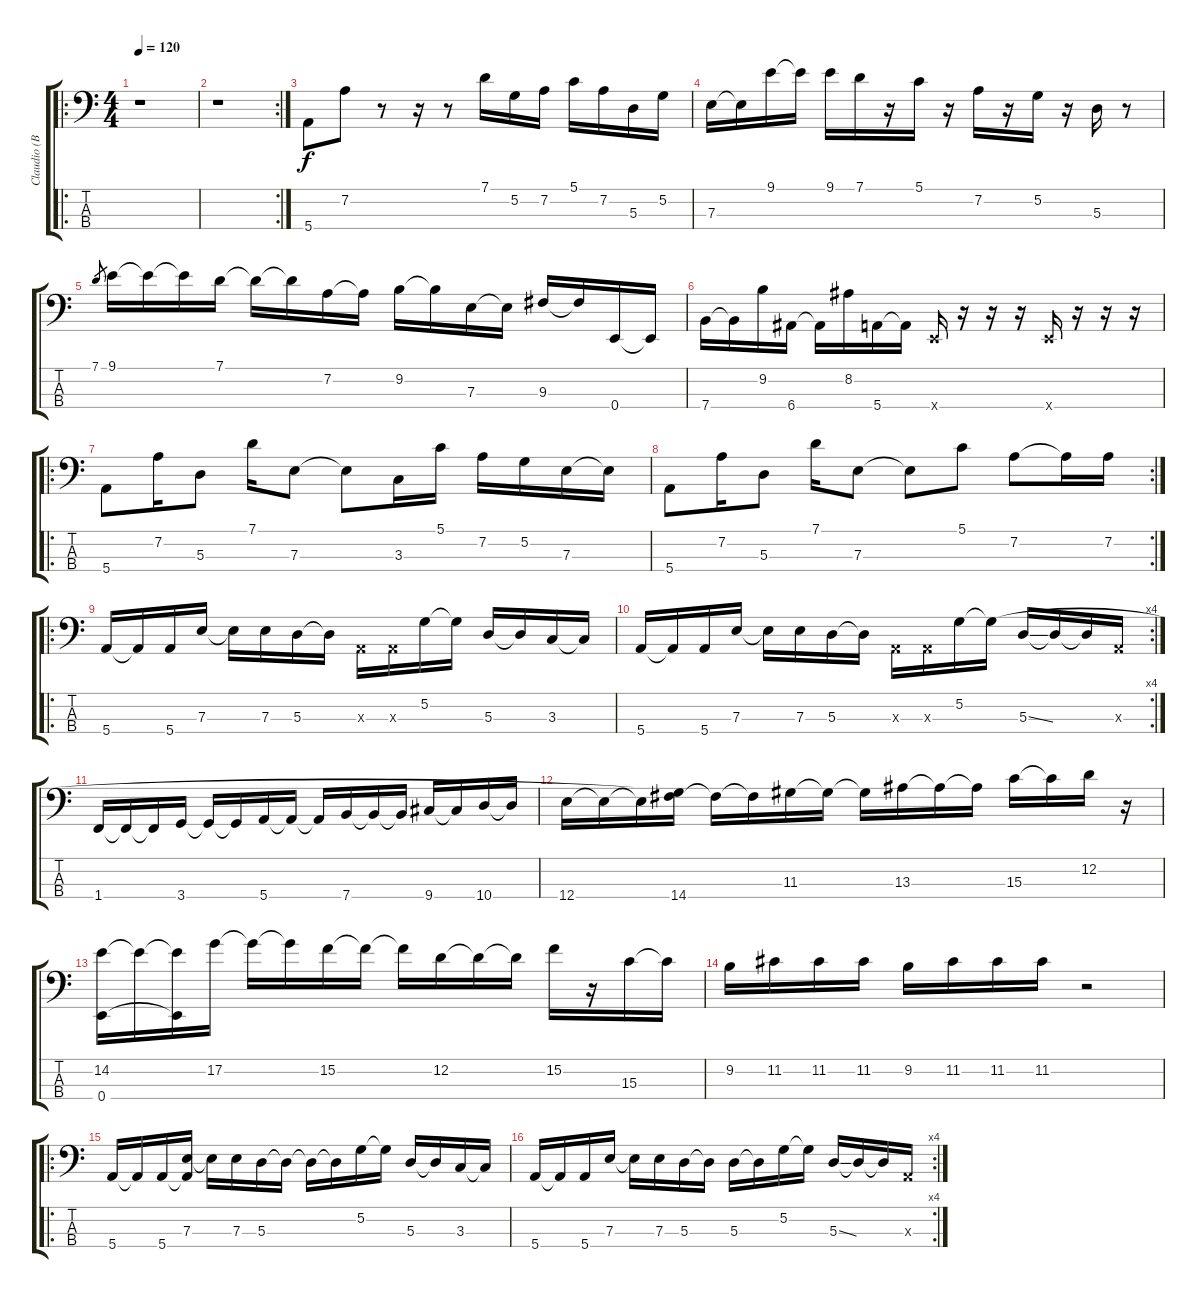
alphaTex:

\track ("Claudio (Bajo)" "Claudio (B") {instrument electricbassfinger}
\staff {score tabs}
\tuning (G2 D2 A1 E1) {hide}
\ro
\ts (4 4)
\tempo 120
\clef f4
\ks c
r.1{dy f instrument electricbassfinger} |
\rc 2
r.1 |
5.4.8{instrument slapbass1} 7.2.8 r.8{instrument electricbassfinger} r.16 r.8 7.1.16 5.2.16 7.2.16 5.1.16 7.2.16 5.3.16 5.2.16 |
7.3.16{instrument slapbass1} 7.3{t}.16 9.1.16 9.1{t}.16 9.1.16{instrument electricbassfinger} 7.1.16 r.16 5.1.16 r.16 7.2.16 r.16 5.2.16 r.16 5.3.16 r.8 |
7.1.8{gr} 9.1.16 9.1{t}.16 9.1{t}.16 7.1.16 7.1{t}.16 7.1{t}.16 7.2.16 7.2{t}.16 9.2.16 9.2{t}.16 7.3.16 7.3{t}.16 9.3.16 9.3{t}.16 0.4.16 0.4{t}.16 |
7.4.16 7.4{t}.16 9.2.16 6.4.16 6.4{t}.16 8.2.16 5.4.16 5.4{t}.16 0.4{x}.16 r.16 r.16 r.16 0.4{x}.16 r.16 r.16 r.16 |
\ro
5.4.8{instrument slapbass1} 7.2.16 5.3.8 7.1.16 7.3.8 7.3{t}.8 3.3.16 5.1.16 7.2.16{instrument electricbassfinger} 5.2.16 7.3.16 7.3{t}.16 |
\rc 2
5.4.8{instrument slapbass1} 7.2.16 5.3.8 7.1.16 7.3.8 7.3{t}.8 5.1.8{instrument electricbassfinger} 7.2.8 7.2{t}.16 7.2.16 |
\ro
5.4.16{volume 16 instrument electricbassfinger} 5.4{t}.16 5.4.16 7.3.16 7.3{t}.16 7.3.16 5.3.16 5.3{t}.16 0.3{x}.16 0.3{x}.16 5.2.16 5.2{t}.16 5.3.16 5.3{t}.16 3.3.16 3.3{t}.16 |
\rc 4
5.4.16 5.4{t}.16 5.4.16 7.3.16 7.3{t}.16 7.3.16 5.3.16 5.3{t}.16 0.3{x}.16 0.3{x}.16 5.2.16 5.2{t}.16 5.3{ss}.16{instrument slapbass1} 5.3{t}.16 5.3{t}.16 0.3{x}.16 |
1.4.16{volume 16 instrument slapbass1} 1.4{t}.16 1.4{t}.16 3.4.16 3.4{t}.16 3.4{t}.16 5.4.16 5.4{t}.16 5.4{t}.16 7.4.16 7.4{t}.16 7.4{t}.16 9.4.16 9.4{t}.16 10.4.16 10.4{t}.16 |
12.4.16{volume 16} 12.4{t}.16 12.4{t}.16 (5.2{t} 14.4).16 14.4{t}.16 14.4{t}.16 11.3.16 11.3{t}.16 11.3{t}.16 13.3.16 13.3{t}.16 13.3{t}.16 15.3.16 15.3{t}.16 12.2.16 r.16 |
(14.2 0.4).16 14.2{t}.16 (14.2{t} 0.4{t}).16 17.2.16 17.2{t}.16 17.2{t}.16 15.2.16 15.2{t}.16 15.2{t}.16 12.2.16 12.2{t}.16 12.2{t}.16 15.2.16 r.16 15.3.16 15.3{t}.16 |
9.2.16{instrument electricbassfinger} 11.2.16 11.2.16 11.2.16 9.2.16 11.2.16 11.2.16{instrument electricbassfinger} 11.2.16 r.2 |
\ro
5.4.16{volume 16} 5.4{t}.16 5.4.16 (7.3 5.4{t}).16 7.3{t}.16 7.3.16 5.3.16 5.3{t}.16 5.3{t}.16 5.3{t}.16 5.2.16 5.2{t}.16 5.3.16 5.3{t}.16 3.3.16 3.3{t}.16 |
\rc 4
5.4.16 5.4{t}.16 5.4.16 7.3.16 7.3{t}.16 7.3.16 5.3.16 5.3{t}.16 5.3.16 5.3{t}.16 5.2.16 5.2{t}.16 5.3{ss}.16 5.3{t}.16 5.3{t}.16 0.3{x}.16
